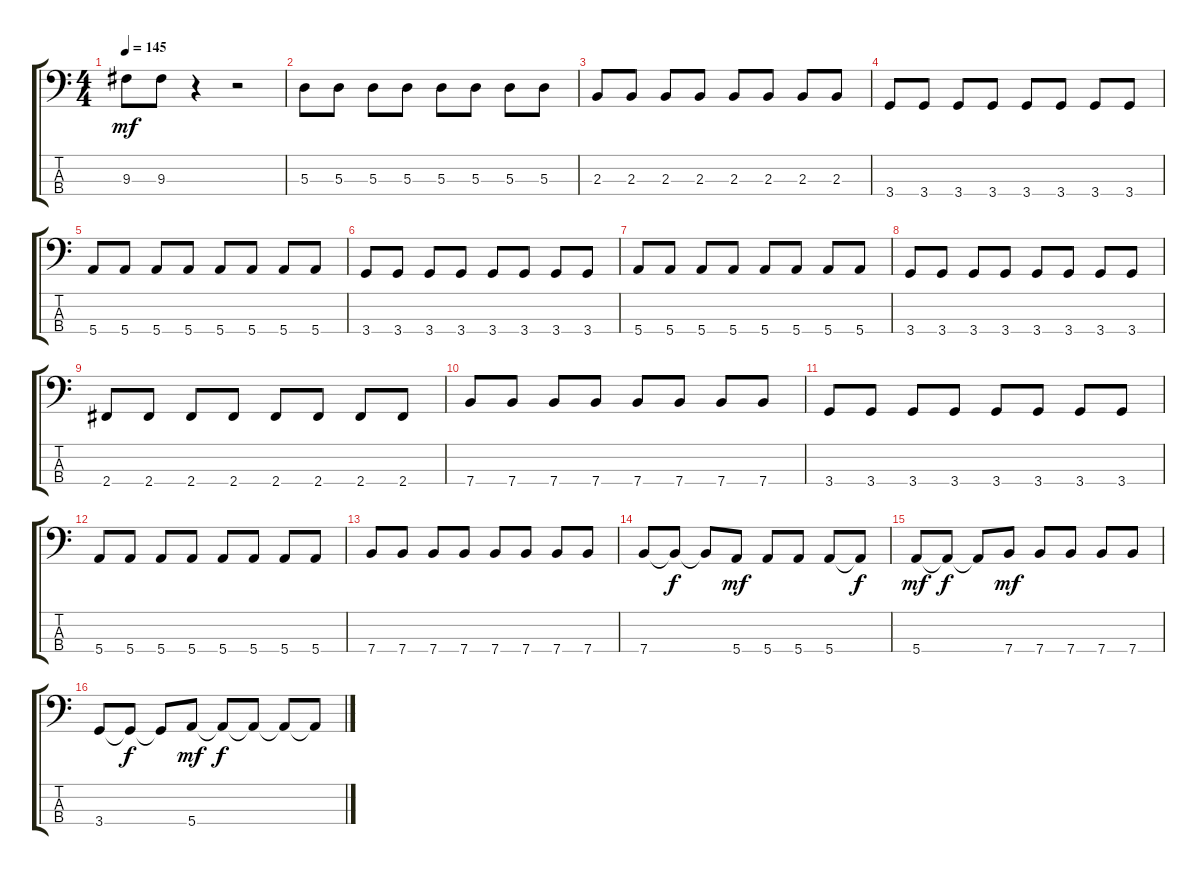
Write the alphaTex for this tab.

\track "" {instrument electricbassfinger}
\staff {score tabs}
\tuning (G2 D2 A1 E1) {hide}
\ts (4 4)
\tempo 145
\clef f4
\ks c
9.3.8{dy mf} 9.3.8 r.4 r.2 |
5.3.8 5.3.8 5.3.8 5.3.8 5.3.8 5.3.8 5.3.8 5.3.8 |
2.3.8 2.3.8 2.3.8 2.3.8 2.3.8 2.3.8 2.3.8 2.3.8 |
3.4.8 3.4.8 3.4.8 3.4.8 3.4.8 3.4.8 3.4.8 3.4.8 |
5.4.8 5.4.8 5.4.8 5.4.8 5.4.8 5.4.8 5.4.8 5.4.8 |
3.4.8 3.4.8 3.4.8 3.4.8 3.4.8 3.4.8 3.4.8 3.4.8 |
5.4.8 5.4.8 5.4.8 5.4.8 5.4.8 5.4.8 5.4.8 5.4.8 |
3.4.8 3.4.8 3.4.8 3.4.8 3.4.8 3.4.8 3.4.8 3.4.8 |
2.4.8 2.4.8 2.4.8 2.4.8 2.4.8 2.4.8 2.4.8 2.4.8 |
7.4.8 7.4.8 7.4.8 7.4.8 7.4.8 7.4.8 7.4.8 7.4.8 |
3.4.8 3.4.8 3.4.8 3.4.8 3.4.8 3.4.8 3.4.8 3.4.8 |
5.4.8 5.4.8 5.4.8 5.4.8 5.4.8 5.4.8 5.4.8 5.4.8 |
7.4.8 7.4.8 7.4.8 7.4.8 7.4.8 7.4.8 7.4.8 7.4.8 |
7.4.8 7.4{t}.8{dy f} 7.4{t}.8 5.4.8{dy mf} 5.4.8 5.4.8 5.4.8 5.4{t}.8{dy f} |
5.4.8{dy mf} 5.4{t}.8{dy f} 5.4{t}.8 7.4.8{dy mf} 7.4.8 7.4.8 7.4.8 7.4.8 |
3.4.8 3.4{t}.8{dy f} 3.4{t}.8 5.4.8{dy mf} 5.4{t}.8{dy f} 5.4{t}.8 5.4{t}.8 5.4{t}.8
